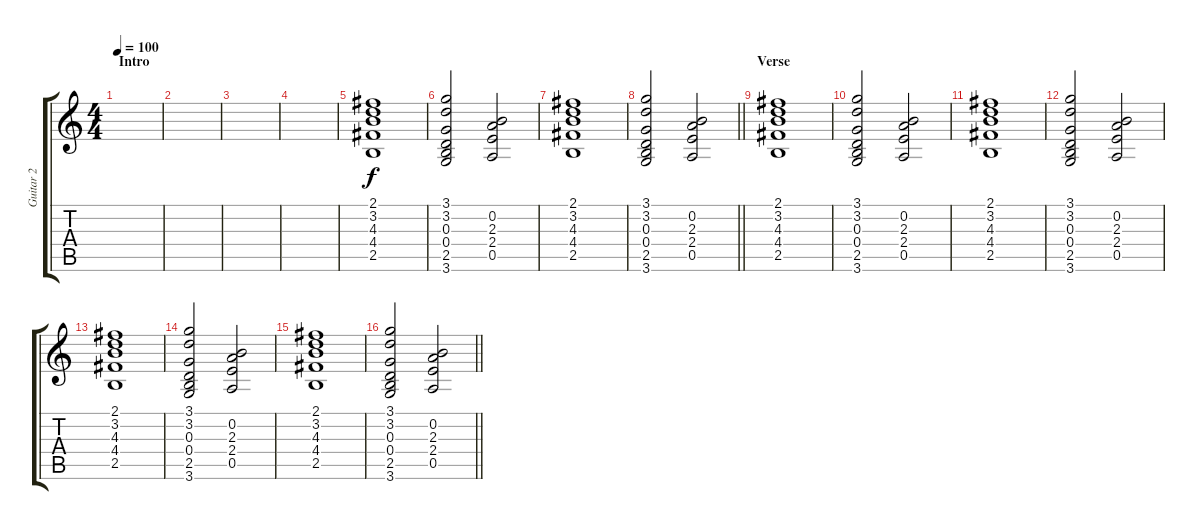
\track ("Guitar 2" "Guitar 2") {instrument acousticguitarsteel}
\staff {score tabs}
\tuning (E4 B3 G3 D3 A2 E2) {hide}
\ts (4 4)
\section ("" "Intro")
\tempo 100
\clef g2
\ks c
|
|
|
|
(2.1 3.2 4.3 4.4 2.5).1 |
(3.1 3.2 0.3 0.4 2.5 3.6).2 (0.2 2.3 2.4 0.5).2 |
(2.1 3.2 4.3 4.4 2.5).1 |
\barLineRight lightlight
(3.1 3.2 0.3 0.4 2.5 3.6).2 (0.2 2.3 2.4 0.5).2 |
\section ("" "Verse")
(2.1 3.2 4.3 4.4 2.5).1 |
(3.1 3.2 0.3 0.4 2.5 3.6).2 (0.2 2.3 2.4 0.5).2 |
(2.1 3.2 4.3 4.4 2.5).1 |
(3.1 3.2 0.3 0.4 2.5 3.6).2 (0.2 2.3 2.4 0.5).2 |
(2.1 3.2 4.3 4.4 2.5).1 |
(3.1 3.2 0.3 0.4 2.5 3.6).2 (0.2 2.3 2.4 0.5).2 |
(2.1 3.2 4.3 4.4 2.5).1 |
\barLineRight lightlight
(3.1 3.2 0.3 0.4 2.5 3.6).2 (0.2 2.3 2.4 0.5).2
